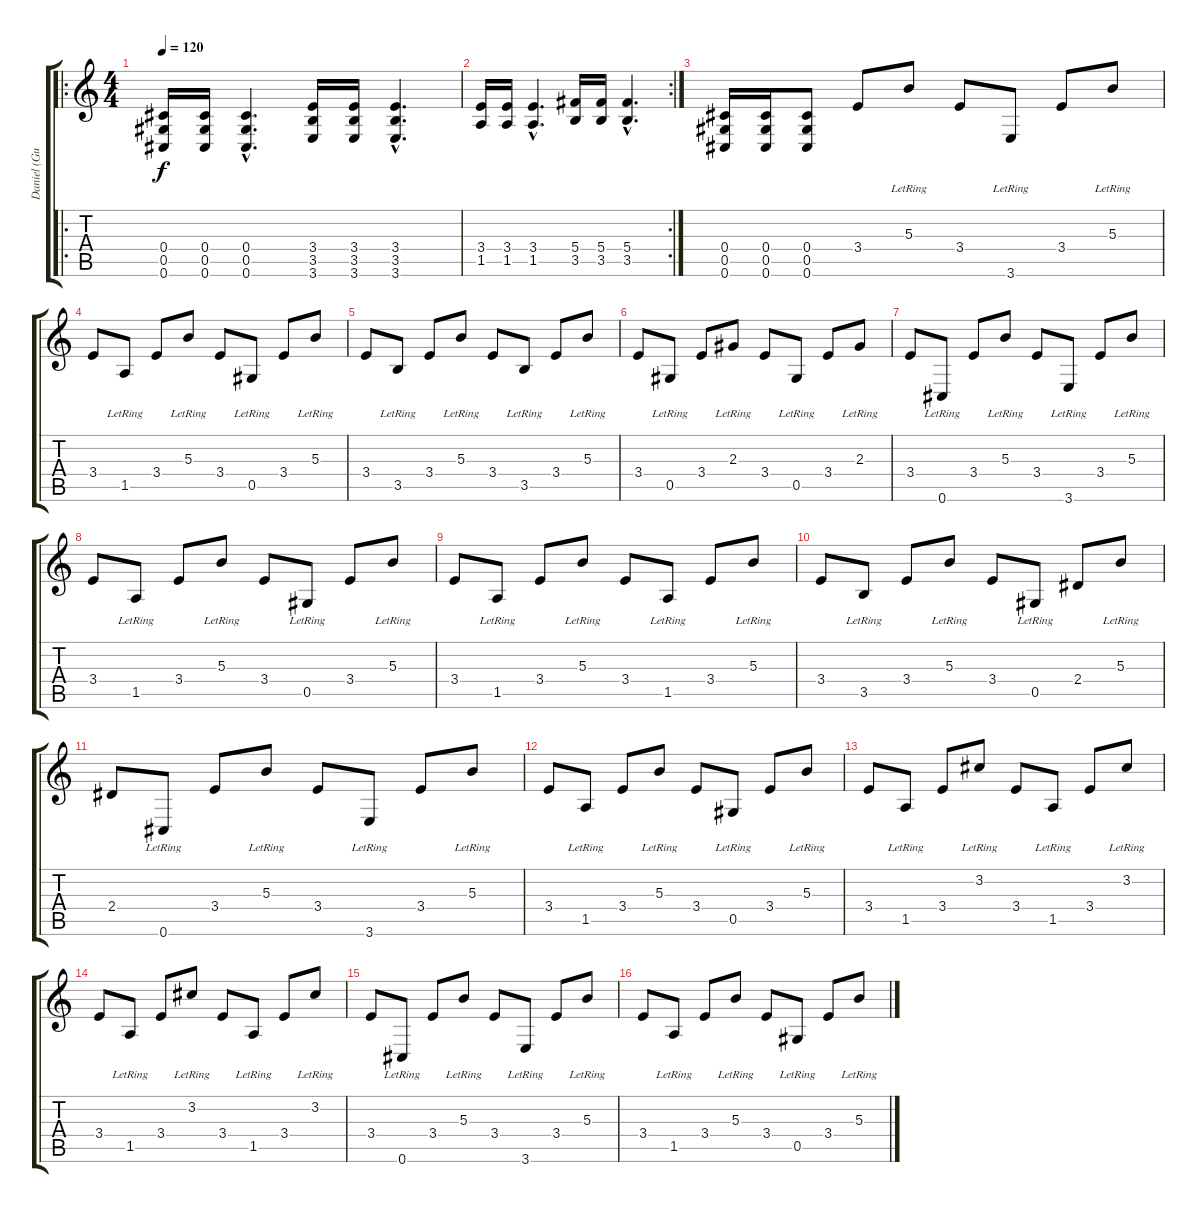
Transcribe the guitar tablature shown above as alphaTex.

\track ("Daniel (Guitarra Limpa)" "Daniel (Gu") {instrument electricguitarjazz}
\staff {score tabs}
\tuning (Eb4 Bb3 Gb3 Db3 Ab2 Db2) {hide}
\ro
\ts (4 4)
\tempo 120
\clef g2
\ks c
(0.4 0.5 0.6).16{dy f instrument electricguitarjazz} (0.4 0.5 0.6).16 (0.4{hac} 0.5{hac} 0.6{hac}).4{d} (3.4 3.5 3.6).16 (3.4 3.5 3.6).16 (3.4{hac} 3.5{hac} 3.6{hac}).4{d} |
\rc 2
(3.4 1.5).16 (3.4 1.5).16 (3.4{hac} 1.5{hac}).4{d} (5.4 3.5).16 (5.4 3.5).16 (5.4{hac} 3.5{hac}).4{d} |
(0.4 0.5 0.6).16 (0.4 0.5 0.6).16 (0.4 0.5 0.6).8 3.4.8 5.3{lr}.8 3.4.8 3.6{lr}.8 3.4.8 5.3{lr}.8 |
3.4.8 1.5{lr}.8 3.4.8 5.3{lr}.8 3.4.8 0.5{lr}.8 3.4.8 5.3{lr}.8 |
3.4.8 3.5{lr}.8 3.4.8 5.3{lr}.8 3.4.8 3.5{lr}.8 3.4.8 5.3{lr}.8 |
3.4.8 0.5{lr}.8 3.4.8 2.3{lr}.8 3.4.8 0.5{lr}.8 3.4.8 2.3{lr}.8 |
3.4.8 0.6{lr}.8 3.4.8 5.3{lr}.8 3.4.8 3.6{lr}.8 3.4.8 5.3{lr}.8 |
3.4.8 1.5{lr}.8 3.4.8 5.3{lr}.8 3.4.8 0.5{lr}.8 3.4.8 5.3{lr}.8 |
3.4.8 1.5{lr}.8 3.4.8 5.3{lr}.8 3.4.8 1.5{lr}.8 3.4.8 5.3{lr}.8 |
3.4.8 3.5{lr}.8 3.4.8 5.3{lr}.8 3.4.8 0.5{lr}.8 2.4.8 5.3{lr}.8 |
2.4.8 0.6{lr}.8 3.4.8 5.3{lr}.8 3.4.8 3.6{lr}.8 3.4.8 5.3{lr}.8 |
3.4.8 1.5{lr}.8 3.4.8 5.3{lr}.8 3.4.8 0.5{lr}.8 3.4.8 5.3{lr}.8 |
3.4.8 1.5{lr}.8 3.4.8 3.2{lr}.8 3.4.8 1.5{lr}.8 3.4.8 3.2{lr}.8 |
3.4.8 1.5{lr}.8 3.4.8 3.2{lr}.8 3.4.8 1.5{lr}.8 3.4.8 3.2{lr}.8 |
3.4.8 0.6{lr}.8 3.4.8 5.3{lr}.8 3.4.8 3.6{lr}.8 3.4.8 5.3{lr}.8 |
3.4.8 1.5{lr}.8 3.4.8 5.3{lr}.8 3.4.8 0.5{lr}.8 3.4.8 5.3{lr}.8
